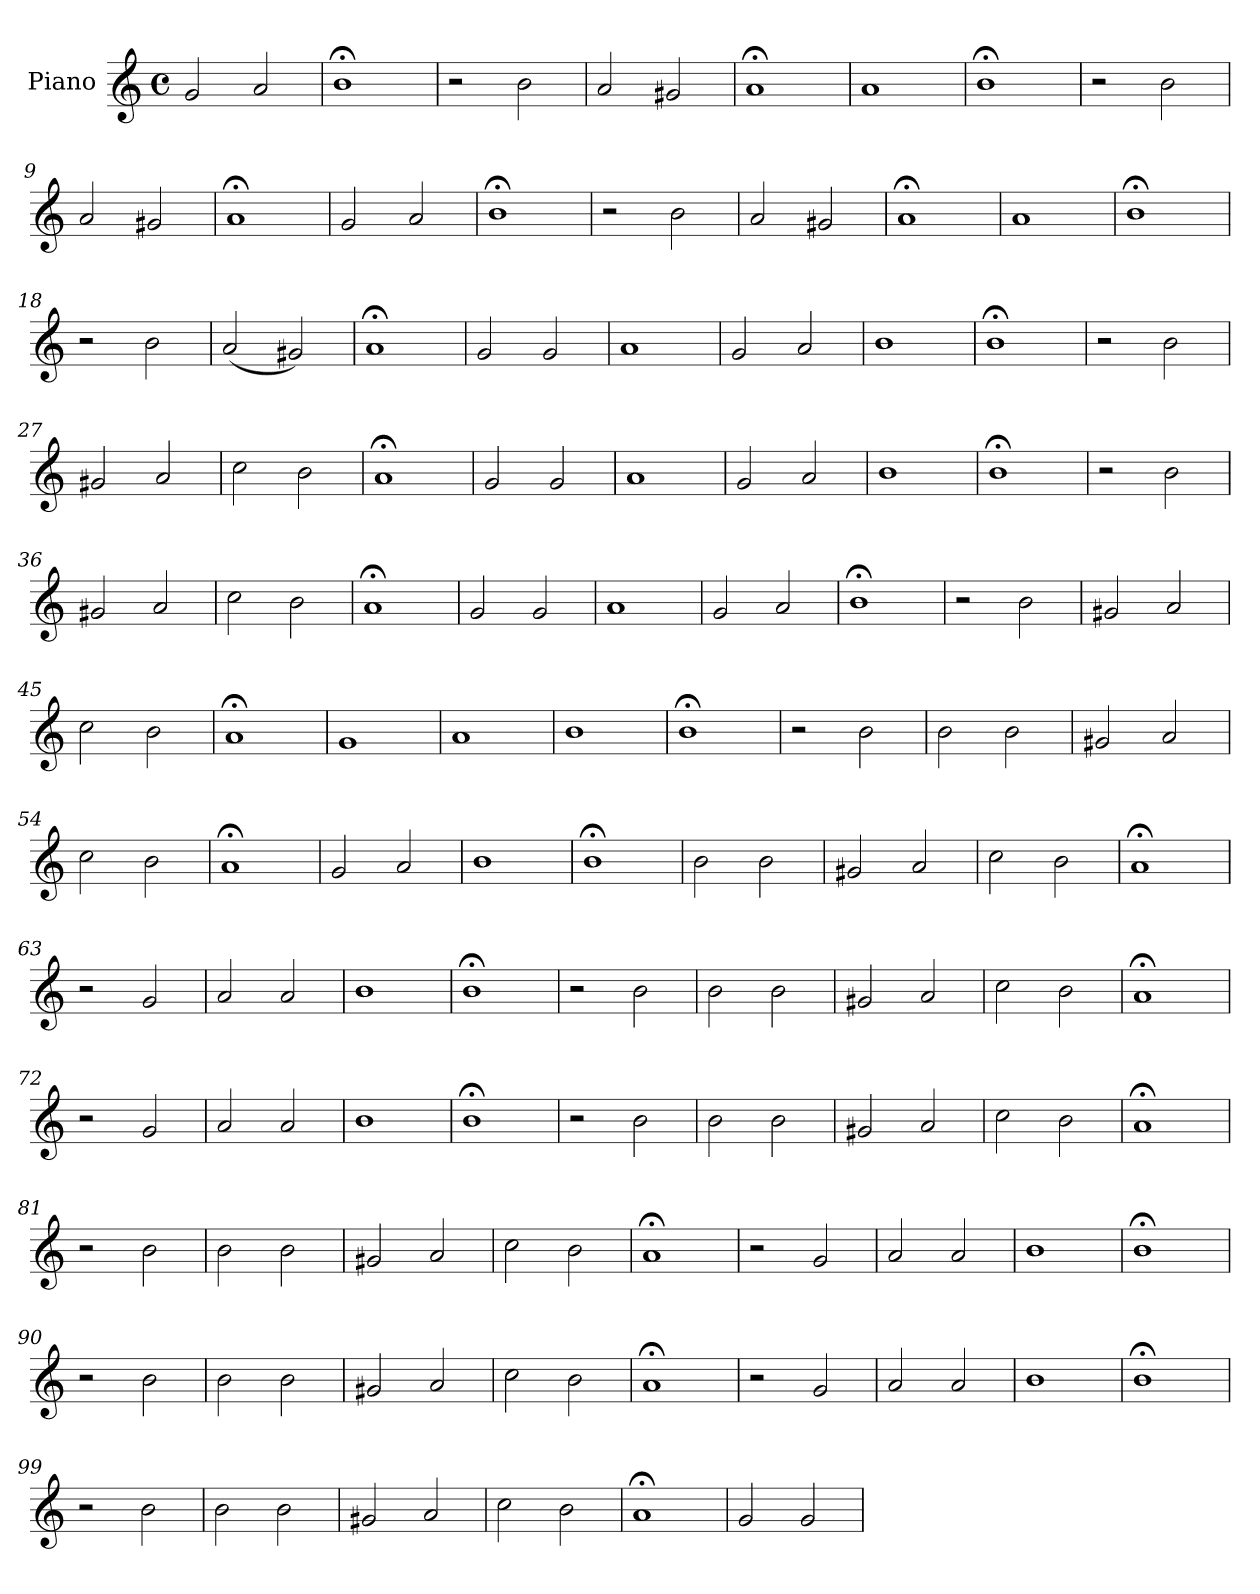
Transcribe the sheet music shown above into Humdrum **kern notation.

**kern
*part1
*staff1
*I"Piano
*I'Pno.
*clefG2
*k[]
*M4/4
*met(c)
=1
2g/
2a/
=2
1b;<
=3
2r
2b\
=4
2a/
2g#X/
=5
1a;<
=6
1a
=7
1b;<
=8
2r
2b\
=9
2a/
2g#X/
=10
1a;<
=11
2g/
2a/
=12
1b;<
=13
2r
2b\
!!LO:LB:g=z
=14
2a/
2g#X/
=15
1a;<
=16
1a
=17
1b;<
=18
2r
2b\
=19
(2a/
2g#X/)
=20
1a;<
=21
2g/
2g/
=22
1a
=23
2g/
2a/
=24
1b
=25
1b;<
=26
2r
2b\
=27
2g#X/
2a/
!!LO:LB:g=z
=28
2cc\
2b\
=29
1a;<
=30
2g/
2g/
=31
1a
=32
2g/
2a/
=33
1b
=34
1b;<
=35
2r
2b\
=36
2g#X/
2a/
=37
2cc\
2b\
=38
1a;<
=39
2g/
2g/
=40
1a
=41
2g/
2a/
!!LO:LB:g=z
=42
1b;<
=43
2r
2b\
=44
2g#X/
2a/
=45
2cc\
2b\
=46
1a;<
=47
1g
=48
1a
=49
1b
=50
1b;<
=51
2r
2b\
=52
2b\
2b\
=53
2g#X/
2a/
=54
2cc\
2b\
=55
1a;<
!!LO:LB:g=z
=56
2g/
2a/
=57
1b
=58
1b;<
=59
2b\
2b\
=60
2g#X/
2a/
=61
2cc\
2b\
=62
1a;<
=63
2r
2g/
=64
2a/
2a/
=65
1b
=66
1b;<
=67
2r
2b\
=68
2b\
2b\
=69
2g#X/
2a/
!!LO:LB:g=z
=70
2cc\
2b\
=71
1a;<
=72
2r
2g/
=73
2a/
2a/
=74
1b
=75
1b;<
=76
2r
2b\
=77
2b\
2b\
=78
2g#X/
2a/
=79
2cc\
2b\
=80
1a;<
=81
2r
2b\
=82
2b\
2b\
=83
2g#X/
2a/
!!LO:LB:g=z
=84
2cc\
2b\
=85
1a;<
=86
2r
2g/
=87
2a/
2a/
=88
1b
=89
1b;<
=90
2r
2b\
=91
2b\
2b\
=92
2g#X/
2a/
=93
2cc\
2b\
=94
1a;<
=95
2r
2g/
=96
2a/
2a/
=97
1b
!!LO:LB:g=z
=98
1b;<
=99
2r
2b\
=100
2b\
2b\
=101
2g#X/
2a/
=102
2cc\
2b\
=103
1a;<
=104
2g/
2g/
=
*-
